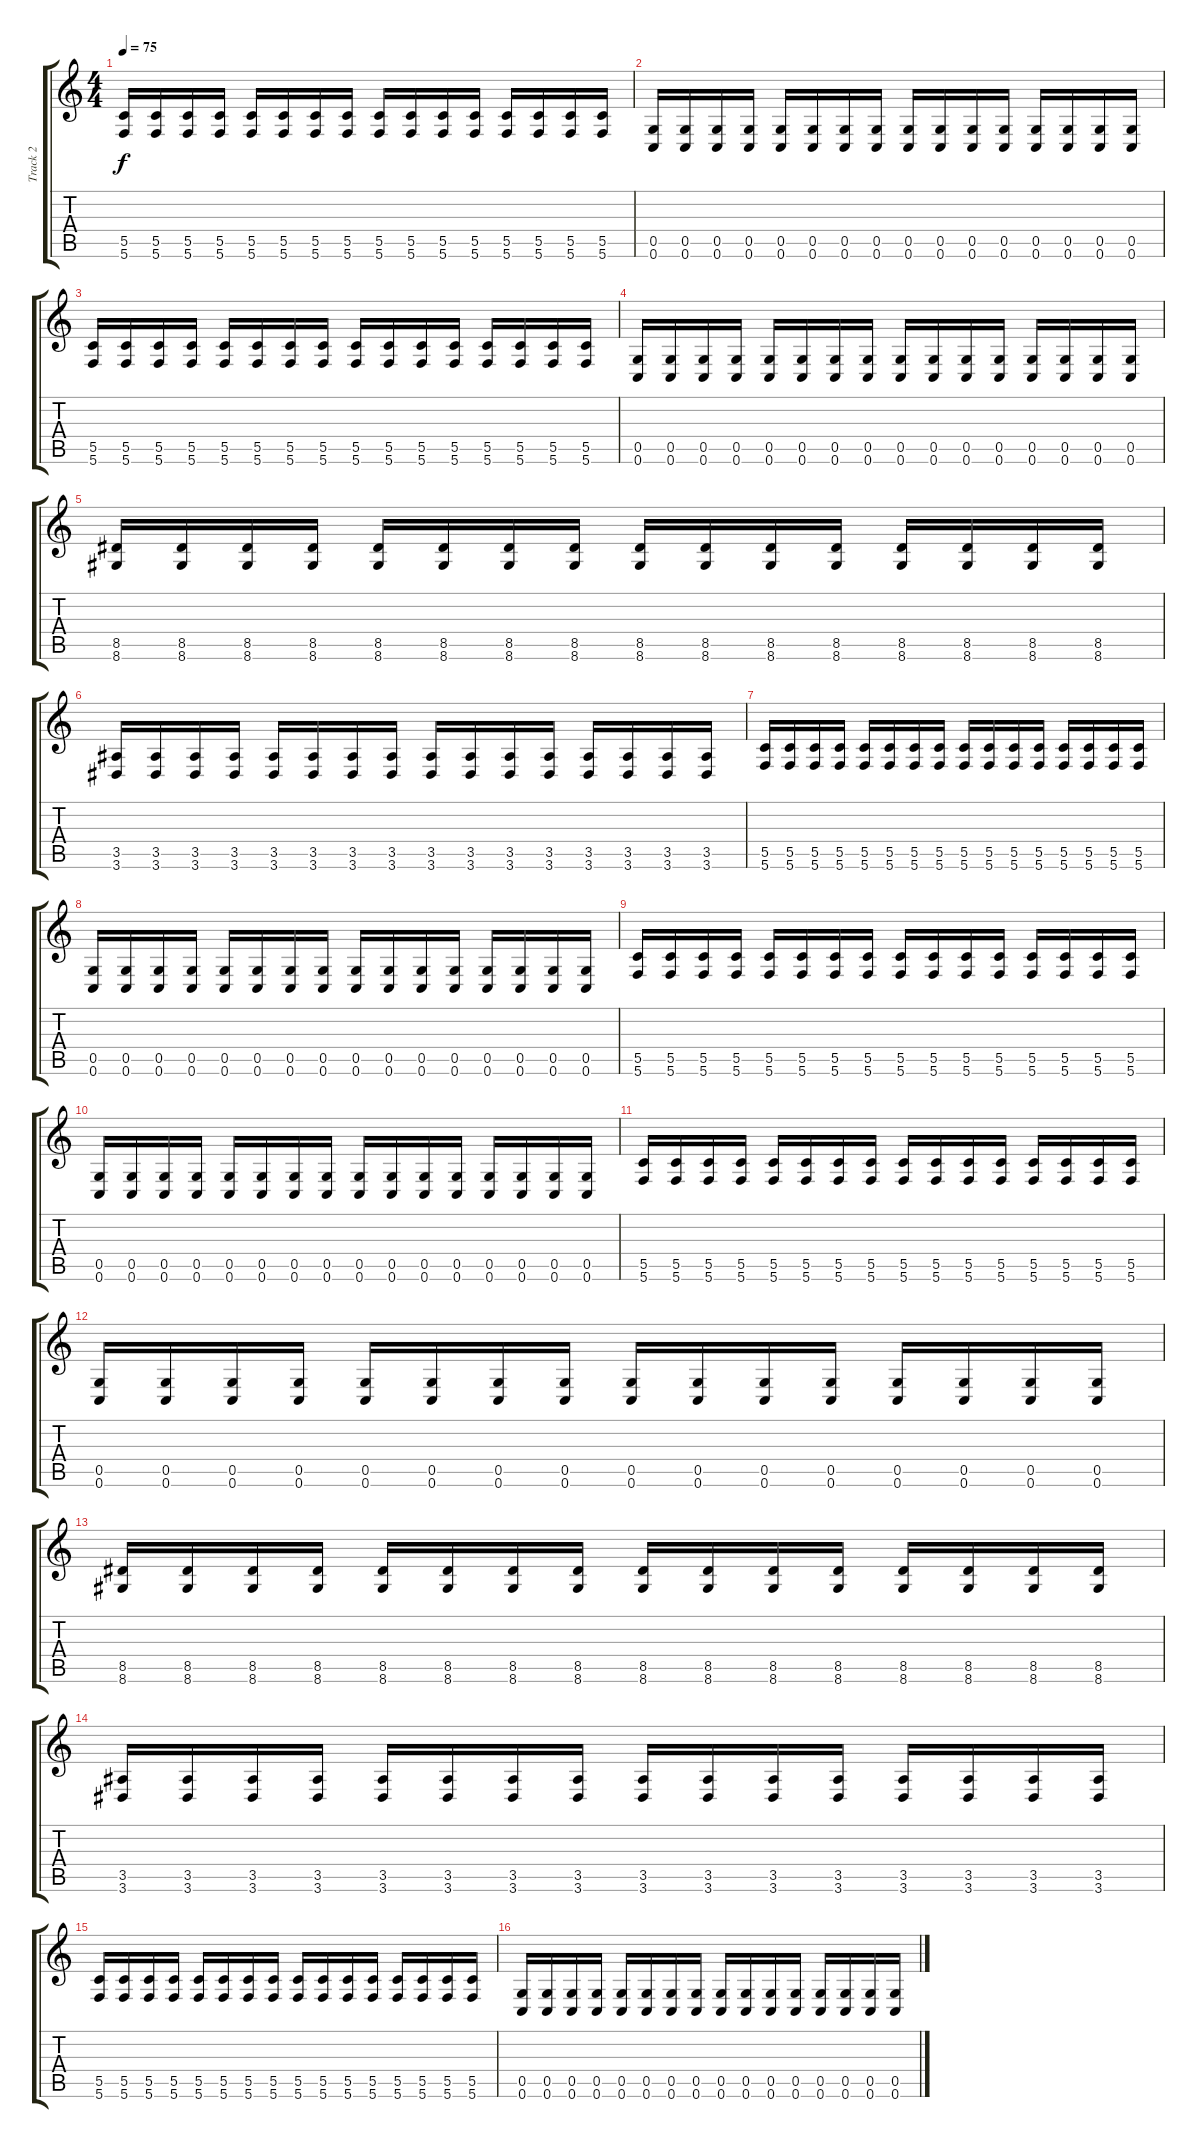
\track ("Track 2" "Track 2") {instrument distortionguitar}
\staff {score tabs}
\tuning (D4 A3 F3 C3 G2 C2) {hide}
\ts (4 4)
\tempo 75
\clef g2
\ks c
(5.5 5.6).16{dy f instrument distortionguitar} (5.5 5.6).16 (5.5 5.6).16 (5.5 5.6).16 (5.5 5.6).16 (5.5 5.6).16 (5.5 5.6).16 (5.5 5.6).16 (5.5 5.6).16 (5.5 5.6).16 (5.5 5.6).16 (5.5 5.6).16 (5.5 5.6).16 (5.5 5.6).16 (5.5 5.6).16 (5.5 5.6).16 |
(0.5 0.6).16 (0.5 0.6).16 (0.5 0.6).16 (0.5 0.6).16 (0.5 0.6).16 (0.5 0.6).16 (0.5 0.6).16 (0.5 0.6).16 (0.5 0.6).16 (0.5 0.6).16 (0.5 0.6).16 (0.5 0.6).16 (0.5 0.6).16 (0.5 0.6).16 (0.5 0.6).16 (0.5 0.6).16 |
(5.5 5.6).16 (5.5 5.6).16 (5.5 5.6).16 (5.5 5.6).16 (5.5 5.6).16 (5.5 5.6).16 (5.5 5.6).16 (5.5 5.6).16 (5.5 5.6).16 (5.5 5.6).16 (5.5 5.6).16 (5.5 5.6).16 (5.5 5.6).16 (5.5 5.6).16 (5.5 5.6).16 (5.5 5.6).16 |
(0.5 0.6).16 (0.5 0.6).16 (0.5 0.6).16 (0.5 0.6).16 (0.5 0.6).16 (0.5 0.6).16 (0.5 0.6).16 (0.5 0.6).16 (0.5 0.6).16 (0.5 0.6).16 (0.5 0.6).16 (0.5 0.6).16 (0.5 0.6).16 (0.5 0.6).16 (0.5 0.6).16 (0.5 0.6).16 |
(8.5 8.6).16 (8.5 8.6).16 (8.5 8.6).16 (8.5 8.6).16 (8.5 8.6).16 (8.5 8.6).16 (8.5 8.6).16 (8.5 8.6).16 (8.5 8.6).16 (8.5 8.6).16 (8.5 8.6).16 (8.5 8.6).16 (8.5 8.6).16 (8.5 8.6).16 (8.5 8.6).16 (8.5 8.6).16 |
(3.5 3.6).16 (3.5 3.6).16 (3.5 3.6).16 (3.5 3.6).16 (3.5 3.6).16 (3.5 3.6).16 (3.5 3.6).16 (3.5 3.6).16 (3.5 3.6).16 (3.5 3.6).16 (3.5 3.6).16 (3.5 3.6).16 (3.5 3.6).16 (3.5 3.6).16 (3.5 3.6).16 (3.5 3.6).16 |
(5.5 5.6).16 (5.5 5.6).16 (5.5 5.6).16 (5.5 5.6).16 (5.5 5.6).16 (5.5 5.6).16 (5.5 5.6).16 (5.5 5.6).16 (5.5 5.6).16 (5.5 5.6).16 (5.5 5.6).16 (5.5 5.6).16 (5.5 5.6).16 (5.5 5.6).16 (5.5 5.6).16 (5.5 5.6).16 |
(0.5 0.6).16 (0.5 0.6).16 (0.5 0.6).16 (0.5 0.6).16 (0.5 0.6).16 (0.5 0.6).16 (0.5 0.6).16 (0.5 0.6).16 (0.5 0.6).16 (0.5 0.6).16 (0.5 0.6).16 (0.5 0.6).16 (0.5 0.6).16 (0.5 0.6).16 (0.5 0.6).16 (0.5 0.6).16 |
(5.5 5.6).16 (5.5 5.6).16 (5.5 5.6).16 (5.5 5.6).16 (5.5 5.6).16 (5.5 5.6).16 (5.5 5.6).16 (5.5 5.6).16 (5.5 5.6).16 (5.5 5.6).16 (5.5 5.6).16 (5.5 5.6).16 (5.5 5.6).16 (5.5 5.6).16 (5.5 5.6).16 (5.5 5.6).16 |
(0.5 0.6).16 (0.5 0.6).16 (0.5 0.6).16 (0.5 0.6).16 (0.5 0.6).16 (0.5 0.6).16 (0.5 0.6).16 (0.5 0.6).16 (0.5 0.6).16 (0.5 0.6).16 (0.5 0.6).16 (0.5 0.6).16 (0.5 0.6).16 (0.5 0.6).16 (0.5 0.6).16 (0.5 0.6).16 |
(5.5 5.6).16 (5.5 5.6).16 (5.5 5.6).16 (5.5 5.6).16 (5.5 5.6).16 (5.5 5.6).16 (5.5 5.6).16 (5.5 5.6).16 (5.5 5.6).16 (5.5 5.6).16 (5.5 5.6).16 (5.5 5.6).16 (5.5 5.6).16 (5.5 5.6).16 (5.5 5.6).16 (5.5 5.6).16 |
(0.5 0.6).16 (0.5 0.6).16 (0.5 0.6).16 (0.5 0.6).16 (0.5 0.6).16 (0.5 0.6).16 (0.5 0.6).16 (0.5 0.6).16 (0.5 0.6).16 (0.5 0.6).16 (0.5 0.6).16 (0.5 0.6).16 (0.5 0.6).16 (0.5 0.6).16 (0.5 0.6).16 (0.5 0.6).16 |
(8.5 8.6).16 (8.5 8.6).16 (8.5 8.6).16 (8.5 8.6).16 (8.5 8.6).16 (8.5 8.6).16 (8.5 8.6).16 (8.5 8.6).16 (8.5 8.6).16 (8.5 8.6).16 (8.5 8.6).16 (8.5 8.6).16 (8.5 8.6).16 (8.5 8.6).16 (8.5 8.6).16 (8.5 8.6).16 |
(3.5 3.6).16 (3.5 3.6).16 (3.5 3.6).16 (3.5 3.6).16 (3.5 3.6).16 (3.5 3.6).16 (3.5 3.6).16 (3.5 3.6).16 (3.5 3.6).16 (3.5 3.6).16 (3.5 3.6).16 (3.5 3.6).16 (3.5 3.6).16 (3.5 3.6).16 (3.5 3.6).16 (3.5 3.6).16 |
(5.5 5.6).16 (5.5 5.6).16 (5.5 5.6).16 (5.5 5.6).16 (5.5 5.6).16 (5.5 5.6).16 (5.5 5.6).16 (5.5 5.6).16 (5.5 5.6).16 (5.5 5.6).16 (5.5 5.6).16 (5.5 5.6).16 (5.5 5.6).16 (5.5 5.6).16 (5.5 5.6).16 (5.5 5.6).16 |
(0.5 0.6).16 (0.5 0.6).16 (0.5 0.6).16 (0.5 0.6).16 (0.5 0.6).16 (0.5 0.6).16 (0.5 0.6).16 (0.5 0.6).16 (0.5 0.6).16 (0.5 0.6).16 (0.5 0.6).16 (0.5 0.6).16 (0.5 0.6).16 (0.5 0.6).16 (0.5 0.6).16 (0.5 0.6).16
